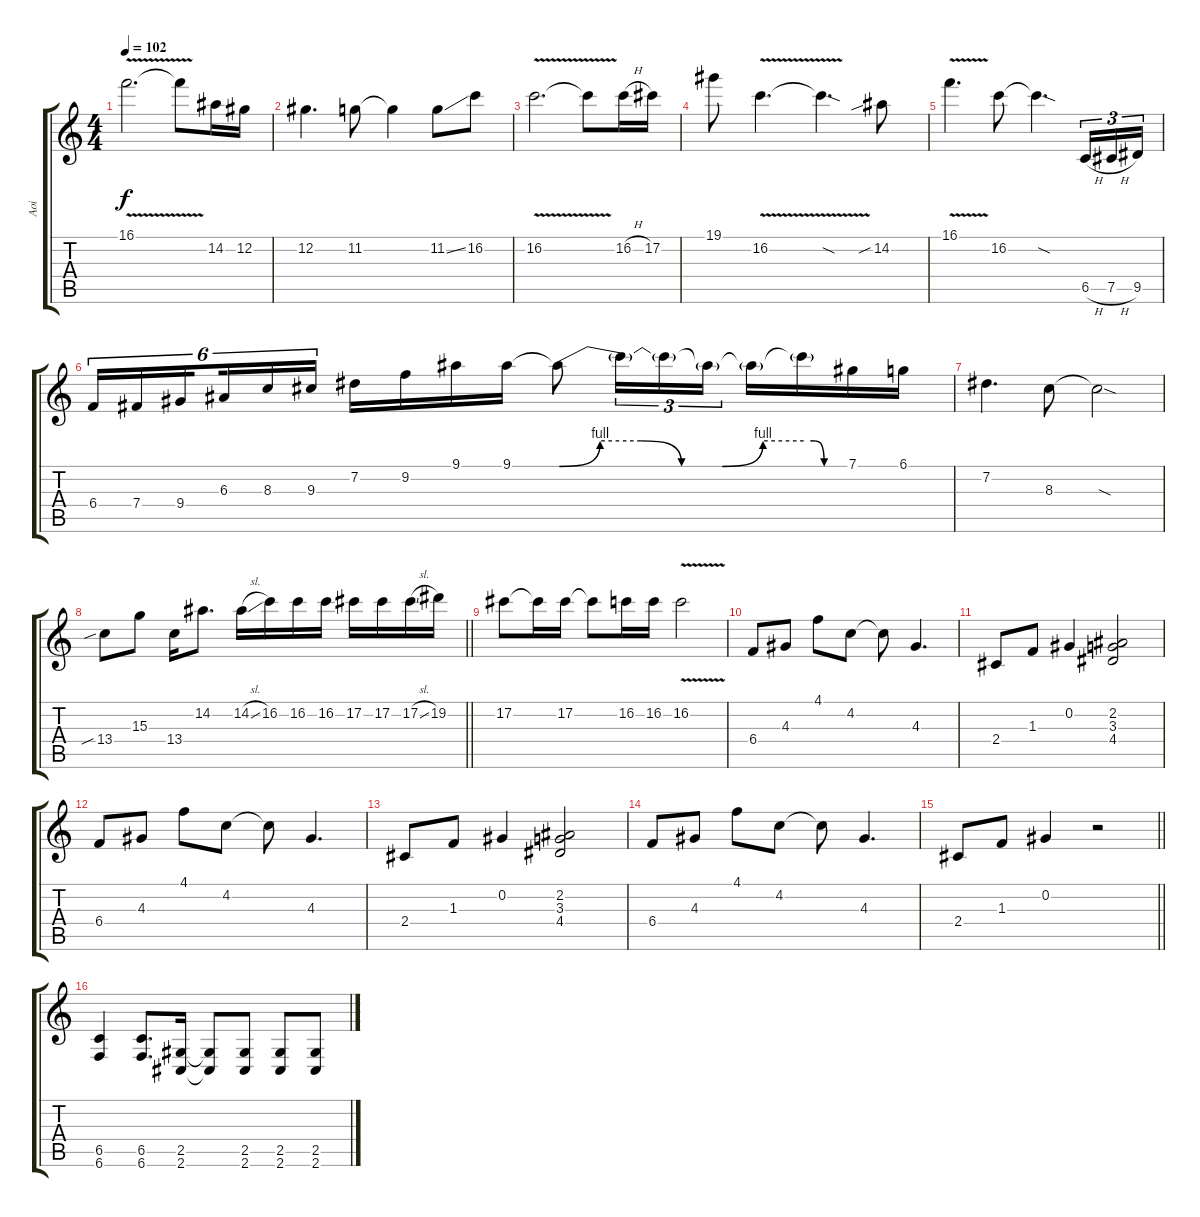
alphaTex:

\track ("Aoi" "Aoi") {instrument distortionguitar}
\staff {score tabs}
\tuning (Db4 Ab3 E3 B2 Gb2 B1) {hide}
\ts (4 4)
\tempo 102
\clef g2
\ks c
16.1{v}.2{d dy f} 16.1{t}.8 14.2.16 12.2.16 |
12.2.4{d} 11.2.8 11.2{t}.4 11.2{ss}.8 16.2.8 |
16.2{v}.2{d} 16.2{t}.8 16.2{h}.16 17.2.16 |
19.1.8 16.2{v}.4{d} 16.2{sod t}.4{d} 14.2{sib}.8 |
16.1{v}.4{d} 16.2.8 16.2{sod t}.4{d} 6.5{h}.16{tu (3 2)} 7.5{h}.16{tu (3 2)} 9.5.16{tu (3 2)} |
6.4.16{tu (6 4)} 7.4.16{tu (6 4)} 9.4.16{tu (6 4) beam splitsecondary} 6.3.16{tu (6 4)} 8.3.16{tu (6 4)} 9.3.16{tu (6 4)} 7.2.16 9.2.16 9.1.16 9.1.16 9.1{be (custom 0 0 10 4 20 4 30 0 40 0 50 4 60 4) t}.8 9.1{t}.16{tu (3 2)} 9.1{t}.16{tu (3 2)} 9.1{t}.16{tu (3 2)} 9.1{t}.16 9.1{be (custom 0 4 15 4 30 0 60 0) t}.16 7.1.16 6.1.16 |
7.2.4{d} 8.3.8 8.3{sod t}.2 |
\barLineRight lightlight
13.4{sib}.8 15.3.8 13.4.16 14.2.8{d} 14.2{sl}.16 16.2.16 16.2.16 16.2.16 17.2.16 17.2.16 17.2{sl}.16 19.2.16 |
17.2.8 17.2{t}.16 17.2.16 17.2{t}.8 16.2.16 16.2.16 16.2{v}.2 |
6.4.8 4.3.8 4.1.8 4.2.8 4.2{t}.8 4.3.4{d} |
2.4.8 1.3.8 0.2.4 (2.2 3.3 4.4).2 |
6.4.8 4.3.8 4.1.8 4.2.8 4.2{t}.8 4.3.4{d} |
2.4.8 1.3.8 0.2.4 (2.2 3.3 4.4).2 |
6.4.8 4.3.8 4.1.8 4.2.8 4.2{t}.8 4.3.4{d} |
\barLineRight lightlight
2.4.8 1.3.8 0.2.4 r.2 |
(6.5 6.6).4 (6.5 6.6).8{d} (2.5 2.6).16 (2.5{t} 2.6{t}).8 (2.5 2.6).8 (2.5 2.6).8 (2.5 2.6).8
